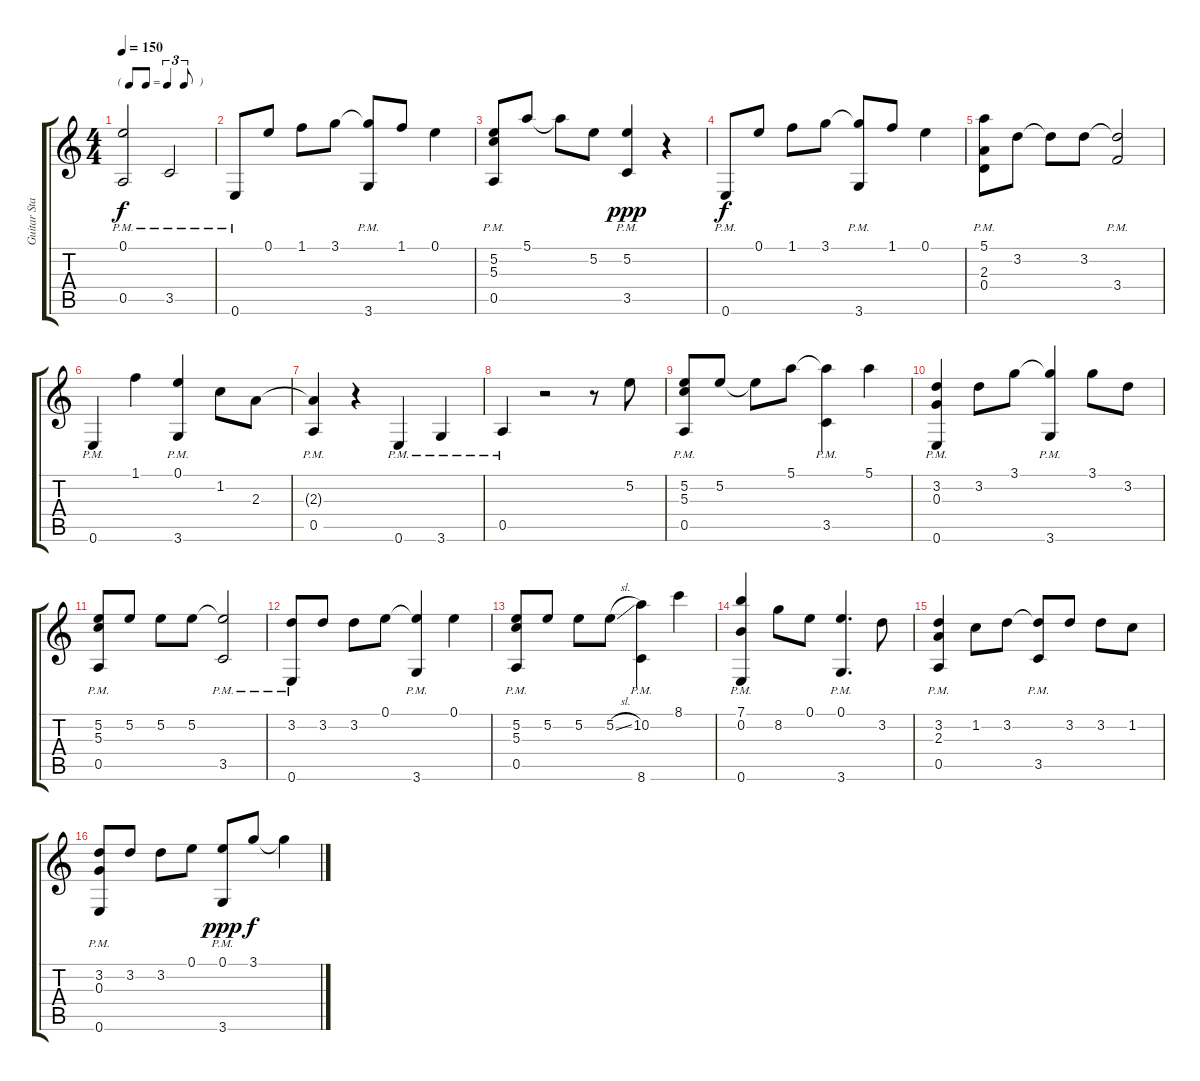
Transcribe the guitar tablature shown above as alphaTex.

\track ("Guitar Standard" "Guitar Sta") {instrument acousticguitarnylon}
\staff {score tabs}
\tuning (E4 B3 G3 D3 A2 E2) {hide}
\ts (4 4)
\tf triplet8th
\tempo 150
\clef g2
\ks c
(0.1 0.5{pm}).2{dy f} 3.5{pm}.2 |
0.6{pm}.8 0.1.8 1.1.8 3.1.8 (3.1{t} 3.6{pm}).8 1.1.8 0.1.4 |
(5.2 5.3 0.5{pm}).8 5.1.8 5.1{t}.8 5.2.8 (5.2 3.5{pm}).4{dy ppp} r.4 |
0.6{pm}.8{dy f} 0.1.8 1.1.8 3.1.8 (3.1{t} 3.6{pm}).8 1.1.8 0.1.4 |
(5.1 2.3 0.4{pm}).8 3.2.8 3.2{t}.8 3.2.8 (3.2{t} 3.4{pm}).2 |
0.6{pm}.4 1.1.4 (0.1 3.6{pm}).4 1.2.8 2.3.8 |
(2.3{t} 0.5{pm}).4 r.4 0.6{pm}.4 3.6{pm}.4 |
0.5{pm}.4 r.2 r.8 5.2.8 |
(5.2 5.3 0.5{pm}).8 5.2.8 5.2{t}.8 5.1.8 (5.1{t} 3.5{pm}).4 5.1.4 |
(3.2 0.3 0.6{pm}).4 3.2.8 3.1.8 (3.1{t} 3.6{pm}).4 3.1.8 3.2.8 |
(5.2 5.3 0.5{pm}).8 5.2.8 5.2.8 5.2.8 (5.2{t} 3.5{pm}).2 |
(3.2 0.6{pm}).8 3.2.8 3.2.8 0.1.8 (0.1{t} 3.6{pm}).4 0.1.4 |
(5.2 5.3 0.5{pm}).8 5.2.8 5.2.8 5.2{sl}.8 (10.2 8.6{pm}).4 8.1.4 |
(7.1 0.2 0.6{pm}).4 8.2.8 0.1.8 (0.1 3.6{pm}).4{d} 3.2.8 |
(3.2 2.3 0.5{pm}).4 1.2.8 3.2.8 (3.2{t} 3.5{pm}).8 3.2.8 3.2.8 1.2.8 |
(3.2 0.3 0.6{pm}).8 3.2.8 3.2.8 0.1.8 (0.1 3.6{pm}).8{dy ppp} 3.1.8{dy f} 3.1{t}.4
